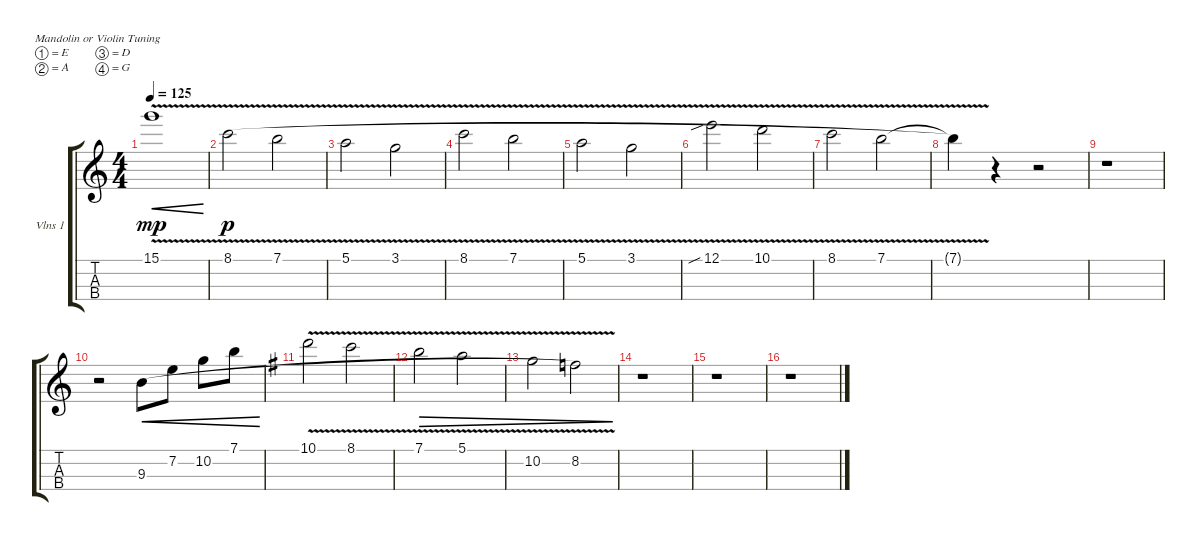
\defaultSystemsLayout 4
\bracketExtendMode groupsimilarinstruments
\firstSystemTrackNameOrientation horizontal
\otherSystemsTrackNameOrientation horizontal
\track ("Violins 1" "Vlns 1 ") {instrument violin}
\staff {score tabs}
\tuning (E5 A4 D4 G3)
\ts (4 4)
\tempo 125
\clef g2
\scale
0.333333
\ks c
15.1{v}.1{cre dy mp} |
\scale
0.333333 8.1{v}.2{dy p legatoorigin} 7.1{v}.2{legatoorigin} |
\scale
0.333333 5.1{v}.2{legatoorigin} 3.1{v}.2{legatoorigin} |
\scale
0.333333 8.1{v}.2{legatoorigin} 7.1{v}.2{legatoorigin} |
\scale
0.333333 5.1{v}.2{legatoorigin} 3.1{v}.2{legatoorigin} |
\scale
0.333333 12.1{v sib}.2{legatoorigin} 10.1{v}.2{legatoorigin} |
\scale
0.333333 8.1{v}.2{legatoorigin} 7.1{v}.2{legatoorigin} |
\scale
0.333333 7.1{v t}.4 r.4 r.2 |
\scale
0.333333 r.1 |
\scale
0.333333 r.2 9.3.8{cre legatoorigin} 7.2.8{cre legatoorigin} 10.2.8{cre legatoorigin} 7.1.8{cre legatoorigin} |
\scale
0.333333
\ks g
10.1{v}.2{legatoorigin} 8.1{v}.2{legatoorigin} |
\scale
0.333333 7.1{v}.2{dec legatoorigin} 5.1{v}.2{dec legatoorigin} |
\scale
0.333333 10.2{v}.2{dec legatoorigin} 8.2{v}.2{dec} |
\scale
0.333333 r.1 |
\scale
0.333333 r.1 |
r.1
